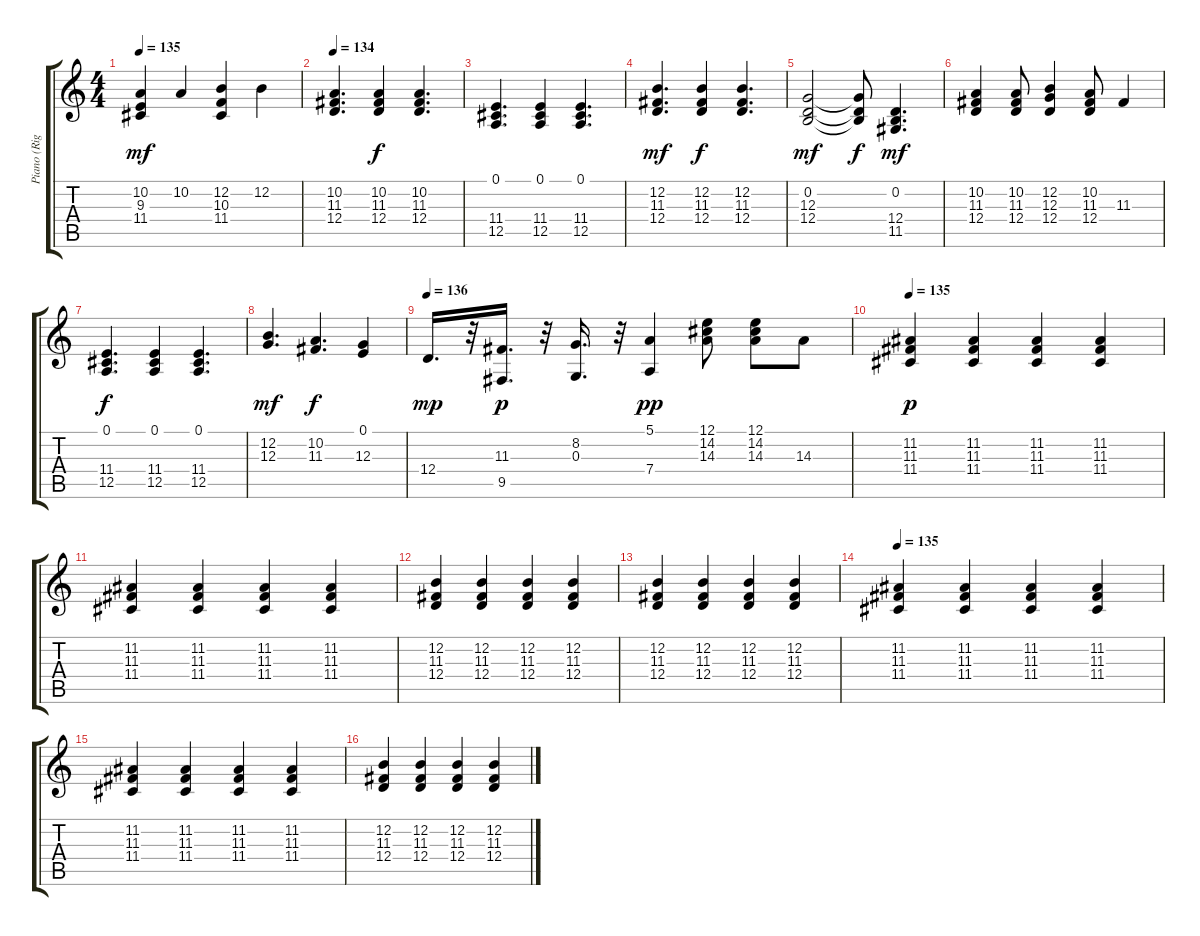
\track ("Piano (Right Hand)" "Piano (Rig") {instrument acousticgrandpiano}
\staff {score tabs}
\tuning (E4 B3 G3 D3 A2 E2) {hide}
\ts (4 4)
\tempo 135
\clef g2
\ks c
(10.2 9.3 11.4).4{dy mf} 10.2.4 (12.2 10.3 11.4).4 12.2.4 |
\tempo 134
(10.2 11.3 12.4).4{d} (10.2 11.3 12.4).4{dy f} (10.2 11.3 12.4).4{d} |
(0.1 11.4 12.5).4{d} (0.1 11.4 12.5).4 (0.1 11.4 12.5).4{d} |
(12.2 11.3 12.4).4{d dy mf} (12.2 11.3 12.4).4{dy f} (12.2 11.3 12.4).4{d} |
(0.2 12.3 12.4).2{dy mf} (0.2{t} 12.3{t} 12.4{t}).8{dy f} (0.2 12.4 11.5).4{d dy mf} |
(10.2 11.3 12.4).4 (10.2 11.3 12.4).8 (12.2 12.3 12.4).4 (10.2 11.3 12.4).8 11.3.4 |
(0.1 11.4 12.5).4{d dy f} (0.1 11.4 12.5).4 (0.1 11.4 12.5).4{d} |
(12.2 12.3).4{d dy mf} (10.2 11.3).4{d dy f} (0.1 12.3).4 |
\tempo 136
12.4.16{d dy mp} r.32 (11.3 9.5).16{d dy p} r.32 (8.2 0.3).16{d} r.32 (5.1 7.4).4{dy pp} (12.1 14.2 14.3).8 (12.1 14.2 14.3).8 14.3.8 |
\tempo 135
(11.2 11.3 11.4).4{dy p} (11.2 11.3 11.4).4 (11.2 11.3 11.4).4 (11.2 11.3 11.4).4 |
(11.2 11.3 11.4).4 (11.2 11.3 11.4).4 (11.2 11.3 11.4).4 (11.2 11.3 11.4).4 |
(12.2 11.3 12.4).4 (12.2 11.3 12.4).4 (12.2 11.3 12.4).4 (12.2 11.3 12.4).4 |
(12.2 11.3 12.4).4 (12.2 11.3 12.4).4 (12.2 11.3 12.4).4 (12.2 11.3 12.4).4 |
\tempo 135
(11.2 11.3 11.4).4 (11.2 11.3 11.4).4 (11.2 11.3 11.4).4 (11.2 11.3 11.4).4 |
(11.2 11.3 11.4).4 (11.2 11.3 11.4).4 (11.2 11.3 11.4).4 (11.2 11.3 11.4).4 |
(12.2 11.3 12.4).4 (12.2 11.3 12.4).4 (12.2 11.3 12.4).4 (12.2 11.3 12.4).4
